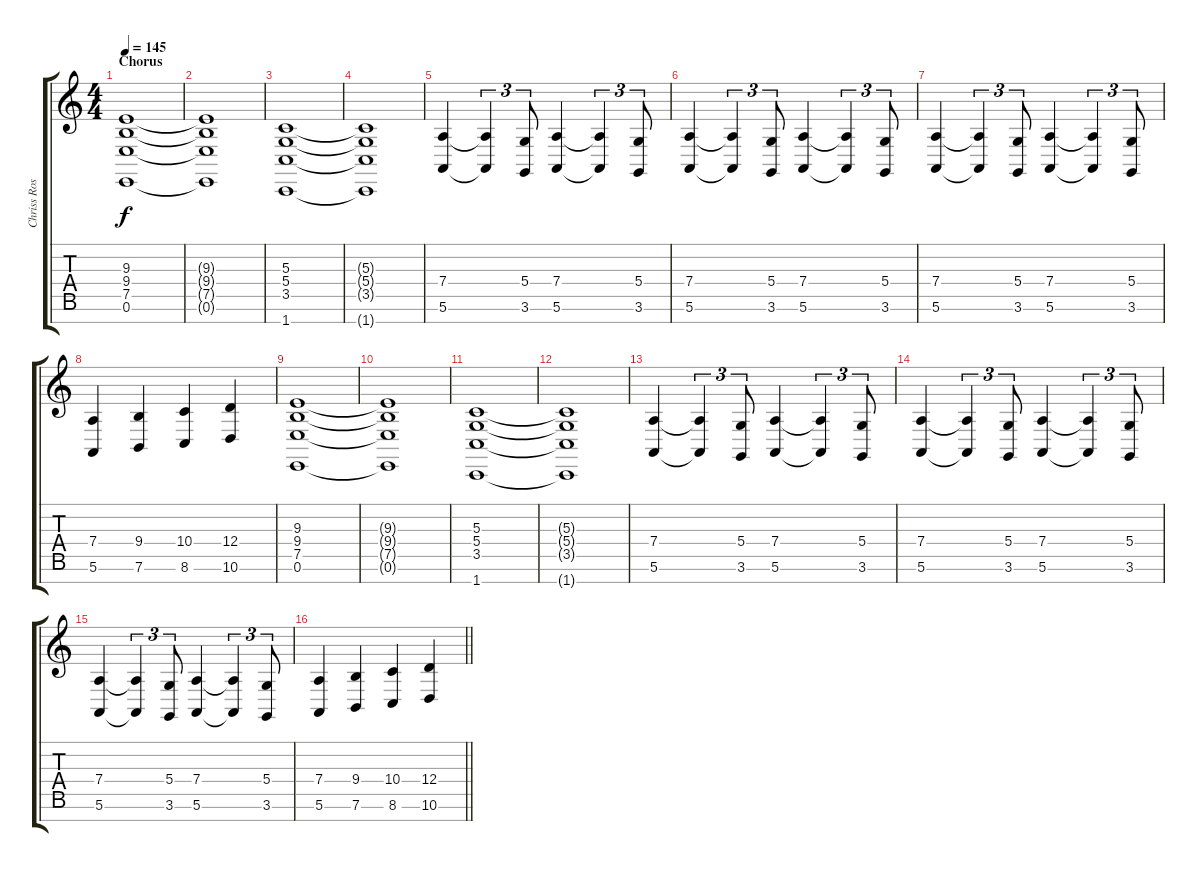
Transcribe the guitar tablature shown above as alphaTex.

\track ("Chriss Ross Organ" "Chriss Ros") {instrument drawbarorgan}
\staff {score tabs}
\tuning (E4 B3 G3 D3 A2 E2 B1) {hide}
\ts (4 4)
\section ("" "Chorus")
\tempo 145
\clef g2
\ks c
(9.3 9.4 7.5 0.6).1{dy f} |
(9.3{t} 9.4{t} 7.5{t} 0.6{t}).1 |
(5.3 5.4 3.5 1.7).1 |
(5.3{t} 5.4{t} 3.5{t} 1.7{t}).1 |
(7.4 5.6).4 (7.4{t} 5.6{t}).4{tu (3 2)} (5.4 3.6).8{tu (3 2)} (7.4 5.6).4 (7.4{t} 5.6{t}).4{tu (3 2)} (5.4 3.6).8{tu (3 2)} |
(7.4 5.6).4 (7.4{t} 5.6{t}).4{tu (3 2)} (5.4 3.6).8{tu (3 2)} (7.4 5.6).4 (7.4{t} 5.6{t}).4{tu (3 2)} (5.4 3.6).8{tu (3 2)} |
(7.4 5.6).4 (7.4{t} 5.6{t}).4{tu (3 2)} (5.4 3.6).8{tu (3 2)} (7.4 5.6).4 (7.4{t} 5.6{t}).4{tu (3 2)} (5.4 3.6).8{tu (3 2)} |
(7.4 5.6).4 (9.4 7.6).4 (10.4 8.6).4 (12.4 10.6).4 |
(9.3 9.4 7.5 0.6).1 |
(9.3{t} 9.4{t} 7.5{t} 0.6{t}).1 |
(5.3 5.4 3.5 1.7).1 |
(5.3{t} 5.4{t} 3.5{t} 1.7{t}).1 |
(7.4 5.6).4 (7.4{t} 5.6{t}).4{tu (3 2)} (5.4 3.6).8{tu (3 2)} (7.4 5.6).4 (7.4{t} 5.6{t}).4{tu (3 2)} (5.4 3.6).8{tu (3 2)} |
(7.4 5.6).4 (7.4{t} 5.6{t}).4{tu (3 2)} (5.4 3.6).8{tu (3 2)} (7.4 5.6).4 (7.4{t} 5.6{t}).4{tu (3 2)} (5.4 3.6).8{tu (3 2)} |
(7.4 5.6).4 (7.4{t} 5.6{t}).4{tu (3 2)} (5.4 3.6).8{tu (3 2)} (7.4 5.6).4 (7.4{t} 5.6{t}).4{tu (3 2)} (5.4 3.6).8{tu (3 2)} |
\barLineRight lightlight
(7.4 5.6).4 (9.4 7.6).4 (10.4 8.6).4 (12.4 10.6).4
